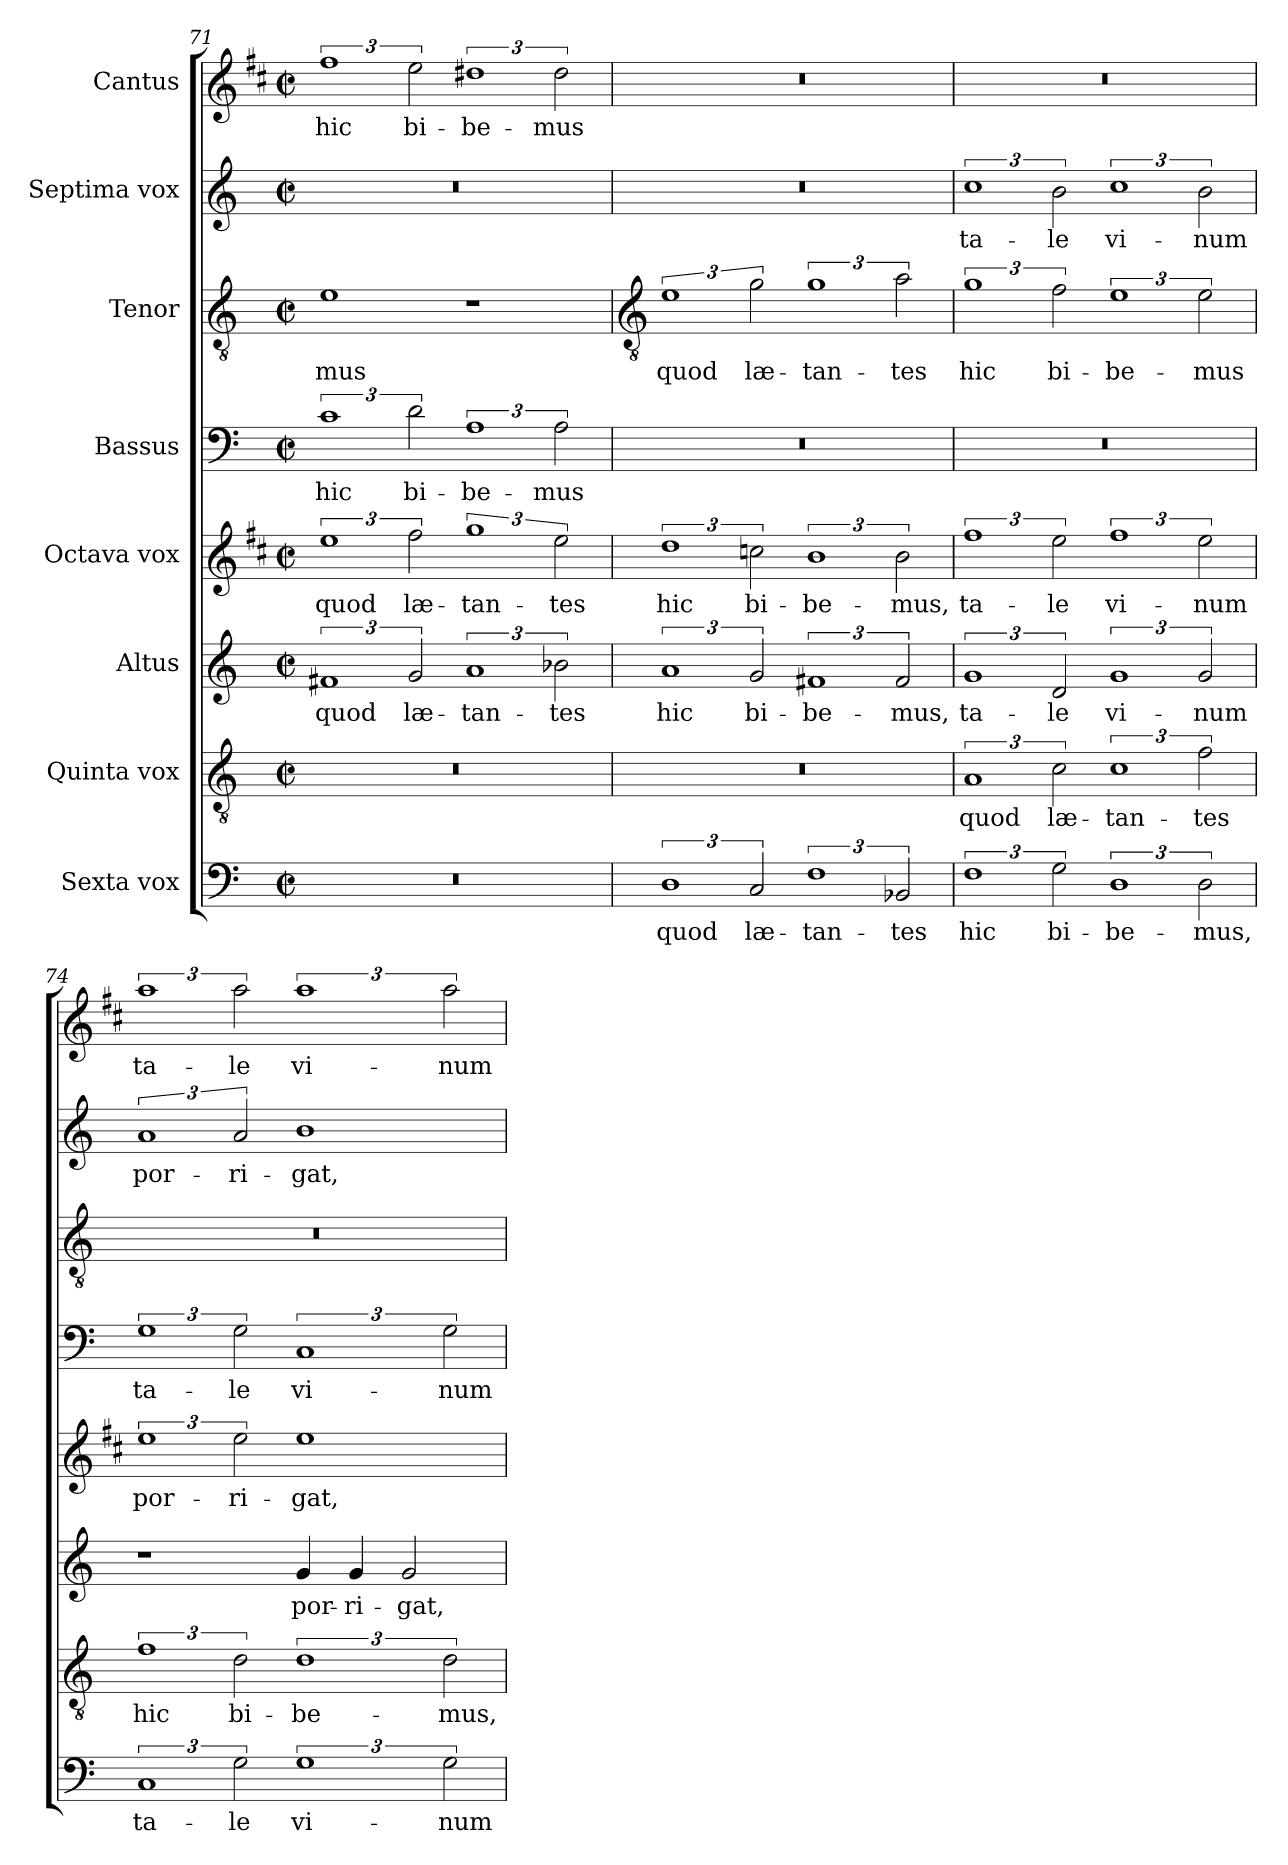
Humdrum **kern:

**kern	**text	**kern	**text	**kern	**text	**kern	**text	**kern	**text	**kern	**text	**kern	**text	**kern	**text
*part8	*part8	*part7	*part7	*part6	*part6	*part5	*part5	*part4	*part4	*part3	*part3	*part2	*part2	*part1	*part1
*staff8	*staff8	*staff7	*staff7	*staff6	*staff6	*staff5	*staff5	*staff4	*staff4	*staff3	*staff3	*staff2	*staff2	*staff1	*staff1
*I"Sexta vox	*	*I"Quinta vox	*	*I"Altus	*	*I"Octava vox	*	*I"Bassus	*	*I"Tenor	*	*I"Septima vox	*	*I"Cantus	*
!!LO:LB:g=z
*clefF4	*	*clefGv2	*	*clefG2	*	*clefG2	*	*clefF4	*	*clefGv2	*	*clefG2	*	*clefG2	*
*	*	*	*	*	*	*ITrd1c2	*	*	*	*	*	*	*	*ITrd1c2	*
*k[]	*	*k[]	*	*k[]	*	*k[]	*	*k[]	*	*k[]	*	*k[]	*	*k[]	*
*C:	*	*C:	*	*C:	*	*C:	*	*C:	*	*C:	*	*C:	*	*C:	*
*M4/2	*	*M4/2	*	*M4/2	*	*M4/2	*	*M4/2	*	*M4/2	*	*M4/2	*	*M4/2	*
*met(c|)	*	*met(c|)	*	*met(c|)	*	*met(c|)	*	*met(c|)	*	*met(c|)	*	*met(c|)	*	*met(c|)	*
=71	=71	=71	=71	=71	=71	=71	=71	=71	=71	=71	=71	=71	=71	=71	=71
!	!	!	!	!	!LO:LY:b	!	!LO:LY:b	!	!LO:LY:b	!	!LO:LY:b	!	!	!	!LO:LY:b
0r	.	0r	.	3%2f#X	quod	3%2dd	quod	3%2c	hic	1e	-mus	0r	.	3%2ee	hic
!	!	!	!	!	!LO:LY:b	!	!LO:LY:b	!	!LO:LY:b	!	!	!	!	!	!LO:LY:b
.	.	.	.	3g	læ-	3ee	læ-	3d	bi-	.	.	.	.	3dd	bi-
!	!	!	!	!	!LO:LY:b	!	!LO:LY:b	!	!LO:LY:b	!	!	!	!	!	!LO:LY:b
.	.	.	.	3%2a	-tan-	3%2ff	-tan-	3%2A	-be-	1r	.	.	.	3%2cc#X	-be-
!	!	!	!	!	!LO:LY:b	!	!LO:LY:b	!	!LO:LY:b	!	!	!	!	!	!LO:LY:b
.	.	.	.	3b-X	-tes	3dd	-tes	3A	-mus	.	.	.	.	3cc#	-mus
!!LO:LB:g=z
=72	=72	=72	=72	=72	=72	=72	=72	=72	=72	=72	=72	=72	=72	=72	=72
*	*	*	*	*	*	*	*	*	*	*clefGv2	*	*	*	*	*
!	!LO:LY:b	!	!	!	!LO:LY:b	!	!LO:LY:b	!	!	!	!LO:LY:b	!	!	!	!
3%2D	quod	0r	.	3%2a	hic	3%2cc	hic	0r	.	3%2e	quod	0r	.	0r	.
!	!LO:LY:b	!	!	!	!LO:LY:b	!	!LO:LY:b	!	!	!	!LO:LY:b	!	!	!	!
3C	læ-	.	.	3g	bi-	3b-X	bi-	.	.	3g	læ-	.	.	.	.
!	!LO:LY:b	!	!	!	!LO:LY:b	!	!LO:LY:b	!	!	!	!LO:LY:b	!	!	!	!
3%2F	-tan-	.	.	3%2f#X	-be-	3%2a	-be-	.	.	3%2g	-tan-	.	.	.	.
!	!LO:LY:b	!	!	!	!LO:LY:b	!	!LO:LY:b	!	!	!	!LO:LY:b	!	!	!	!
3BB-X	-tes	.	.	3f#	-mus,	3a	-mus,	.	.	3a	-tes	.	.	.	.
=73	=73	=73	=73	=73	=73	=73	=73	=73	=73	=73	=73	=73	=73	=73	=73
!	!LO:LY:b	!	!LO:LY:b	!	!LO:LY:b	!	!LO:LY:b	!	!	!	!LO:LY:b	!	!LO:LY:b	!	!
3%2F	hic	3%2A	quod	3%2g	ta-	3%2ee	ta-	0r	.	3%2g	hic	3%2cc	ta-	0r	.
!	!LO:LY:b	!	!LO:LY:b	!	!LO:LY:b	!	!LO:LY:b	!	!	!	!LO:LY:b	!	!LO:LY:b	!	!
3G	bi-	3c	læ-	3d	-le	3dd	-le	.	.	3f	bi-	3b	-le	.	.
!	!LO:LY:b	!	!LO:LY:b	!	!LO:LY:b	!	!LO:LY:b	!	!	!	!LO:LY:b	!	!LO:LY:b	!	!
3%2D	-be-	3%2c	-tan-	3%2g	vi-	3%2ee	vi-	.	.	3%2e	-be-	3%2cc	vi-	.	.
!	!LO:LY:b	!	!LO:LY:b	!	!LO:LY:b	!	!LO:LY:b	!	!	!	!LO:LY:b	!	!LO:LY:b	!	!
3D	-mus,	3f	-tes	3g	-num	3dd	-num	.	.	3e	-mus	3b	-num	.	.
=74	=74	=74	=74	=74	=74	=74	=74	=74	=74	=74	=74	=74	=74	=74	=74
!	!LO:LY:b	!	!LO:LY:b	!	!	!	!LO:LY:b	!	!LO:LY:b	!	!	!	!LO:LY:b	!	!LO:LY:b
3%2C	ta-	3%2f	hic	1r	.	3%2dd	por-	3%2G	ta-	0r	.	3%2a	por-	3%2gg	ta-
!	!LO:LY:b	!	!LO:LY:b	!	!	!	!LO:LY:b	!	!LO:LY:b	!	!	!	!LO:LY:b	!	!LO:LY:b
3G	-le	3d	bi-	.	.	3dd	-ri-	3G	-le	.	.	3a	-ri-	3gg	-le
!	!LO:LY:b	!	!LO:LY:b	!	!LO:LY:b	!	!LO:LY:b	!	!LO:LY:b	!	!	!	!LO:LY:b	!	!LO:LY:b
3%2G	vi-	3%2d	-be-	4g	por-	1dd	-gat,	3%2C	vi-	.	.	1b	-gat,	3%2gg	vi-
!	!	!	!	!	!LO:LY:b	!	!	!	!	!	!	!	!	!	!
.	.	.	.	4g	-ri-	.	.	.	.	.	.	.	.	.	.
!	!	!	!	!	!LO:LY:b	!	!	!	!	!	!	!	!	!	!
.	.	.	.	2g	-gat,	.	.	.	.	.	.	.	.	.	.
!	!LO:LY:b	!	!LO:LY:b	!	!	!	!	!	!LO:LY:b	!	!	!	!	!	!LO:LY:b
3G	-num	3d	-mus,	.	.	.	.	3G	-num	.	.	.	.	3gg	-num
=	=	=	=	=	=	=	=	=	=	=	=	=	=	=	=
*-	*-	*-	*-	*-	*-	*-	*-	*-	*-	*-	*-	*-	*-	*-	*-
